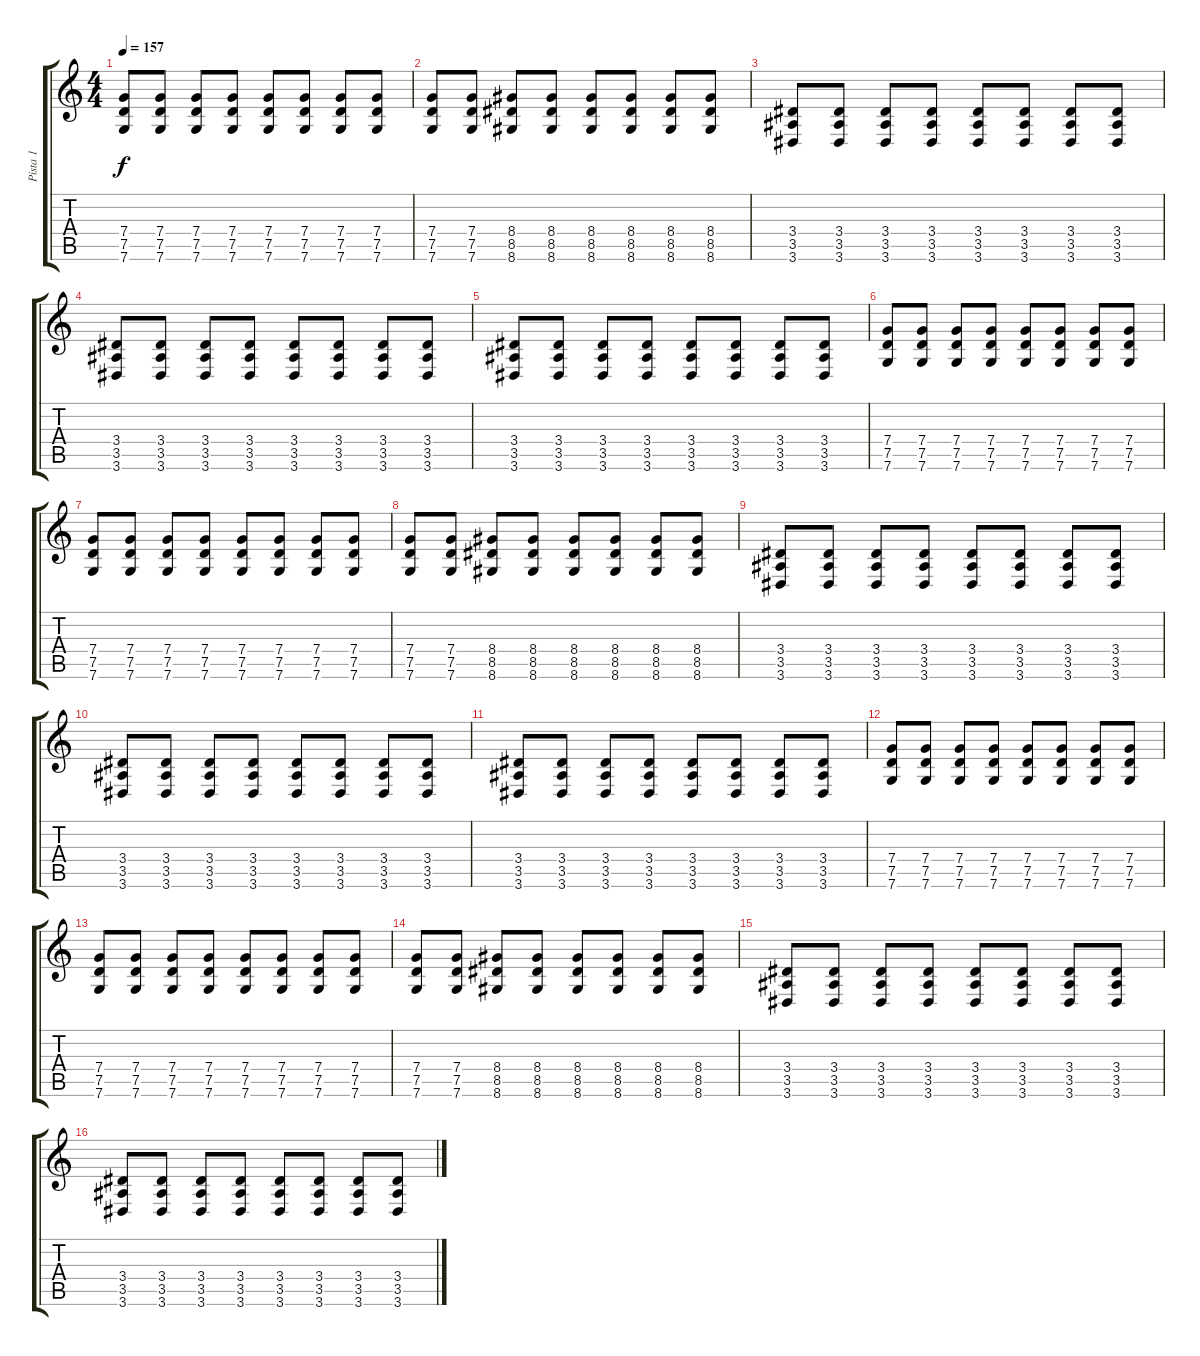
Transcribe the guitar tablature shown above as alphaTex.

\track ("Pista 1" "Pista 1") {instrument distortionguitar}
\staff {score tabs}
\tuning (D4 A3 F3 C3 G2 C2) {hide}
\ts (4 4)
\tempo 157
\clef g2
\ks c
(7.4 7.5 7.6).8{dy f} (7.4 7.5 7.6).8 (7.4 7.5 7.6).8 (7.4 7.5 7.6).8 (7.4 7.5 7.6).8 (7.4 7.5 7.6).8 (7.4 7.5 7.6).8 (7.4 7.5 7.6).8 |
(7.4 7.5 7.6).8 (7.4 7.5 7.6).8 (8.4 8.5 8.6).8 (8.4 8.5 8.6).8 (8.4 8.5 8.6).8 (8.4 8.5 8.6).8 (8.4 8.5 8.6).8 (8.4 8.5 8.6).8 |
(3.4 3.5 3.6).8 (3.4 3.5 3.6).8 (3.4 3.5 3.6).8 (3.4 3.5 3.6).8 (3.4 3.5 3.6).8 (3.4 3.5 3.6).8 (3.4 3.5 3.6).8 (3.4 3.5 3.6).8 |
(3.4 3.5 3.6).8 (3.4 3.5 3.6).8 (3.4 3.5 3.6).8 (3.4 3.5 3.6).8 (3.4 3.5 3.6).8 (3.4 3.5 3.6).8 (3.4 3.5 3.6).8 (3.4 3.5 3.6).8 |
(3.4 3.5 3.6).8 (3.4 3.5 3.6).8 (3.4 3.5 3.6).8 (3.4 3.5 3.6).8 (3.4 3.5 3.6).8 (3.4 3.5 3.6).8 (3.4 3.5 3.6).8 (3.4 3.5 3.6).8 |
(7.4 7.5 7.6).8 (7.4 7.5 7.6).8 (7.4 7.5 7.6).8 (7.4 7.5 7.6).8 (7.4 7.5 7.6).8 (7.4 7.5 7.6).8 (7.4 7.5 7.6).8 (7.4 7.5 7.6).8 |
(7.4 7.5 7.6).8 (7.4 7.5 7.6).8 (7.4 7.5 7.6).8 (7.4 7.5 7.6).8 (7.4 7.5 7.6).8 (7.4 7.5 7.6).8 (7.4 7.5 7.6).8 (7.4 7.5 7.6).8 |
(7.4 7.5 7.6).8 (7.4 7.5 7.6).8 (8.4 8.5 8.6).8 (8.4 8.5 8.6).8 (8.4 8.5 8.6).8 (8.4 8.5 8.6).8 (8.4 8.5 8.6).8 (8.4 8.5 8.6).8 |
(3.4 3.5 3.6).8 (3.4 3.5 3.6).8 (3.4 3.5 3.6).8 (3.4 3.5 3.6).8 (3.4 3.5 3.6).8 (3.4 3.5 3.6).8 (3.4 3.5 3.6).8 (3.4 3.5 3.6).8 |
(3.4 3.5 3.6).8 (3.4 3.5 3.6).8 (3.4 3.5 3.6).8 (3.4 3.5 3.6).8 (3.4 3.5 3.6).8 (3.4 3.5 3.6).8 (3.4 3.5 3.6).8 (3.4 3.5 3.6).8 |
(3.4 3.5 3.6).8 (3.4 3.5 3.6).8 (3.4 3.5 3.6).8 (3.4 3.5 3.6).8 (3.4 3.5 3.6).8 (3.4 3.5 3.6).8 (3.4 3.5 3.6).8 (3.4 3.5 3.6).8 |
(7.4 7.5 7.6).8 (7.4 7.5 7.6).8 (7.4 7.5 7.6).8 (7.4 7.5 7.6).8 (7.4 7.5 7.6).8 (7.4 7.5 7.6).8 (7.4 7.5 7.6).8 (7.4 7.5 7.6).8 |
(7.4 7.5 7.6).8 (7.4 7.5 7.6).8 (7.4 7.5 7.6).8 (7.4 7.5 7.6).8 (7.4 7.5 7.6).8 (7.4 7.5 7.6).8 (7.4 7.5 7.6).8 (7.4 7.5 7.6).8 |
(7.4 7.5 7.6).8 (7.4 7.5 7.6).8 (8.4 8.5 8.6).8 (8.4 8.5 8.6).8 (8.4 8.5 8.6).8 (8.4 8.5 8.6).8 (8.4 8.5 8.6).8 (8.4 8.5 8.6).8 |
(3.4 3.5 3.6).8 (3.4 3.5 3.6).8 (3.4 3.5 3.6).8 (3.4 3.5 3.6).8 (3.4 3.5 3.6).8 (3.4 3.5 3.6).8 (3.4 3.5 3.6).8 (3.4 3.5 3.6).8 |
(3.4 3.5 3.6).8 (3.4 3.5 3.6).8 (3.4 3.5 3.6).8 (3.4 3.5 3.6).8 (3.4 3.5 3.6).8 (3.4 3.5 3.6).8 (3.4 3.5 3.6).8 (3.4 3.5 3.6).8
